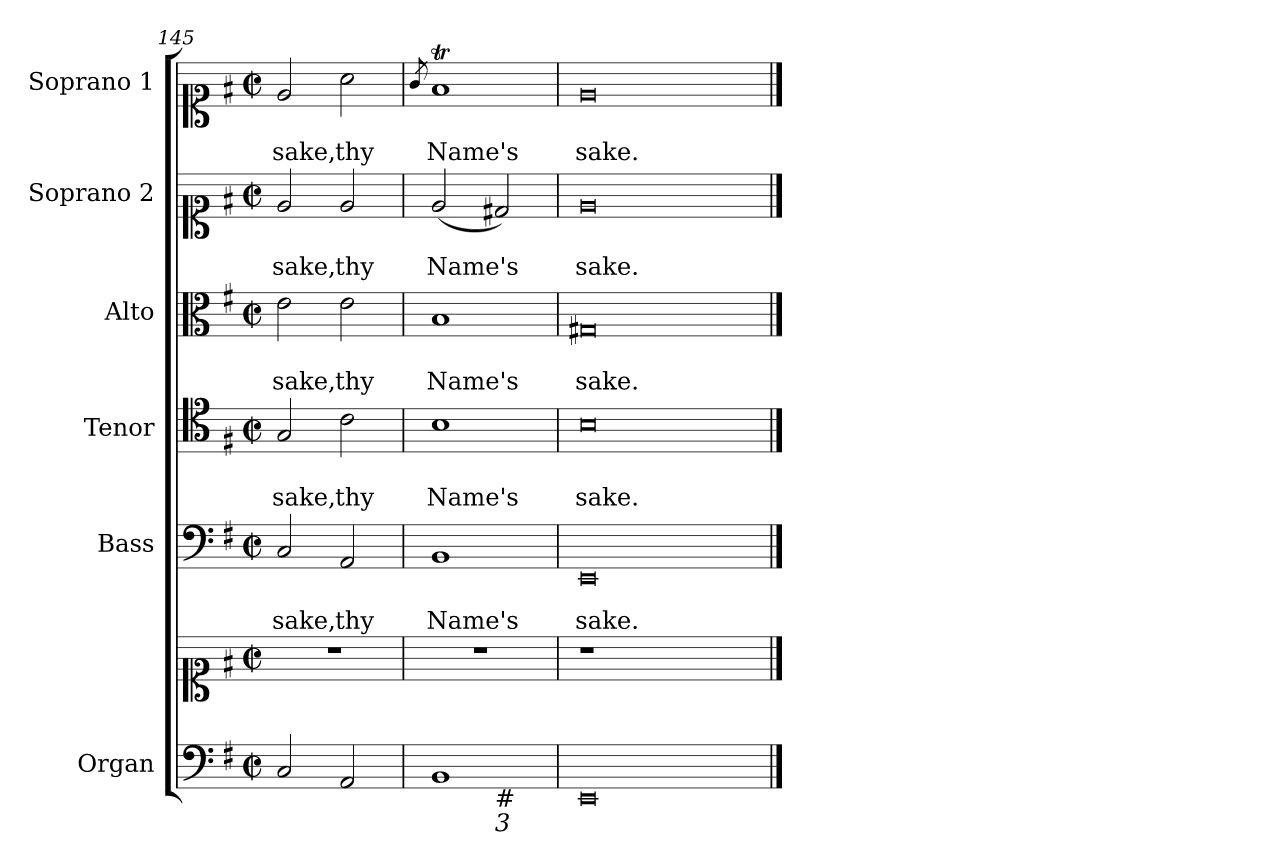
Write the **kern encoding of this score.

**kern	**kern	**kern	**text	**text	**kern	**text	**text	**kern	**text	**text	**kern	**text	**text	**kern	**text	**text
*part6	*part6	*part5	*part5	*part5	*part4	*part4	*part4	*part3	*part3	*part3	*part2	*part2	*part2	*part1	*part1	*part1
*staff7	*staff6	*staff5	*staff5	*staff5	*staff4	*staff4	*staff4	*staff3	*staff3	*staff3	*staff2	*staff2	*staff2	*staff1	*staff1	*staff1
*I"Organ	*	*I"Bass	*	*	*I"Tenor	*	*	*I"Alto	*	*	*I"Soprano 2	*	*	*I"Soprano 1	*	*
*I'Org.	*	*I'B	*	*	*I'T	*	*	*I'A	*	*	*I'S 2	*	*	*I'S 1	*	*
*clefF4	*clefC1	*clefF4	*	*	*clefC4	*	*	*clefC3	*	*	*clefC1	*	*	*clefC1	*	*
*k[f#]	*k[f#]	*k[f#]	*	*	*k[f#]	*	*	*k[f#]	*	*	*k[f#]	*	*	*k[f#]	*	*
*e:	*e:	*e:	*	*	*e:	*	*	*e:	*	*	*e:	*	*	*e:	*	*
*M2/2	*M2/2	*M2/2	*	*	*M2/2	*	*	*M2/2	*	*	*M2/2	*	*	*M2/2	*	*
*met(c|)	*met(c|)	*met(c|)	*	*	*met(c|)	*	*	*met(c|)	*	*	*met(c|)	*	*	*met(c|)	*	*
=145	=145	=145	=145	=145	=145	=145	=145	=145	=145	=145	=145	=145	=145	=145	=145	=145
!	!	!	!	!LO:LY:b	!	!	!LO:LY:b	!	!	!LO:LY:b	!	!	!LO:LY:b	!	!	!LO:LY:b
2C/	1r	2C/	.	sake,	2G/	.	sake,	2e\	.	sake,	2e/	.	sake,	2e/	.	sake,
!	!	!	!	!LO:LY:b	!	!	!LO:LY:b	!	!	!LO:LY:b	!	!	!LO:LY:b	!	!	!LO:LY:b
2AA/	.	2AA/	.	thy	2c\	.	thy	2e\	.	thy	2e/	.	thy	2a\	.	thy
=146	=146	=146	=146	=146	=146	=146	=146	=146	=146	=146	=146	=146	=146	=146	=146	=146
.	.	.	.	.	.	.	.	.	.	.	.	.	.	8qg/	.	.
!LO:TX:b:i:t=4	!	!	!	!	!	!	!	!	!	!	!	!	!	!	!	!
!	!	!	!	!LO:LY:b	!	!	!LO:LY:b	!	!	!LO:LY:b	!	!	!LO:LY:b	!	!	!LO:LY:b
*^	*	*	*	*	*	*	*	*	*	*	*	*	*	*	*	*
1BB	2ryy	1r	1BB	.	Name's	1B	.	Name's	1B	.	Name's	(<2e/	.	Name's	1f#t	.	Name's
!	!LO:TX:b:t=#	!	!	!	!	!	!	!	!	!	!	!	!	!	!	!	!
!	!LO:TX:b:i:t=3	!	!	!	!	!	!	!	!	!	!	!	!	!	!	!	!
.	2ryy	.	.	.	.	.	.	.	.	.	.	2d#X/)	.	.	.	.	.
=147	=147	=147	=147	=147	=147	=147	=147	=147	=147	=147	=147	=147	=147	=147	=147	=147	=147
!LO:TX:b:t=#	!	!	!	!	!	!	!	!	!	!	!	!	!	!	!	!	!
!	!	!	!	!	!LO:LY:b	!	!	!LO:LY:b	!	!	!LO:LY:b	!	!	!LO:LY:b	!	!	!LO:LY:b
*v	*v	*	*	*	*	*	*	*	*	*	*	*	*	*	*	*	*
0EE	1r	0EE	.	sake.	0B	.	sake.	0G#X	.	sake.	0e	.	sake.	0e	.	sake.
.	1ryy	.	.	.	.	.	.	.	.	.	.	.	.	.	.	.
==	==	==	==	==	==	==	==	==	==	==	==	==	==	==	==	==
*-	*-	*-	*-	*-	*-	*-	*-	*-	*-	*-	*-	*-	*-	*-	*-	*-
